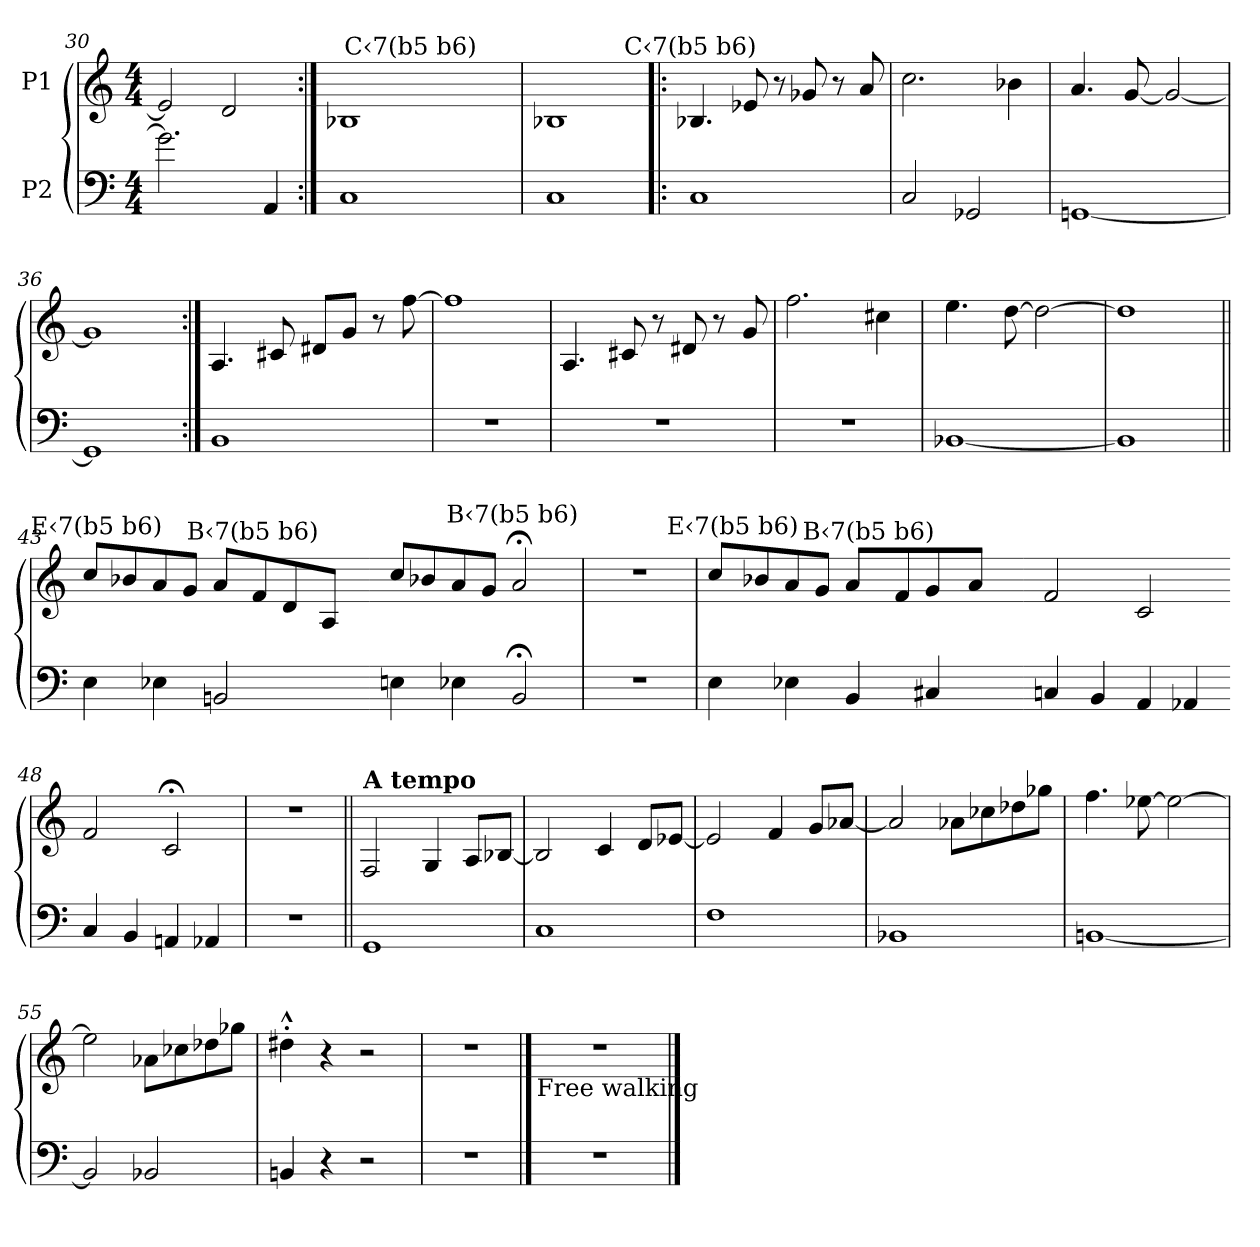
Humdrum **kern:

**kern	**kern
*part2	*part1
*staff2	*staff1
*I"P2	*I"P1
*clefF4	*clefG2
*ITrd7c12	*
*k[]	*k[]
*M4/4	*M4/4
=30	=30
2.Gi\]	2ei/]
.	2di/
4AAAi/	.
!!LO:LB:g=z
=31:|!	=31:|!
*	*^
1CCi	1B-Xi	4ryy
.	.	32ryy
.	.	64ryy
.	.	128ryy
.	.	256ryy
.	.	1024ryy
!	!	!LO:TX:a:cj:t=C‹7(b5 b6)
.	.	2ryy
.	.	8ryy
.	.	16ryy
.	.	512.ryy
*	*v	*v
=32	=32
1CCi	1B-Xi
=33!|:	=33!|:
!	!LO:TX:a:cj:t=C‹7(b5 b6)
1CCi	4.B-Xi/
.	8e-Xi/
.	8r
.	8g-Xi/
.	8r
.	8ai/
=34	=34
2CCi/	2.cci\
2GGG-Xi/	.
.	4b-Xi\
=35	=35
[<1GGGni	4.ai/
.	[<8gi/
.	2gi/_<
=36	=36
1GGGi]	1gi]
!!LO:PB:g=z
=37:|!	=37:|!
1BBBi	4.Ai/
.	8c#Xi/
.	8d#Xi/L
.	8gi/J
.	8r
.	[>8ffi\
=38	=38
1r	1ffi]
=39	=39
1r	4.Ai/
.	8c#Xi/
.	8r
.	8d#Xi/
.	8r
.	8gi/
=40	=40
1r	2.ffi\
.	4cc#Xi\
=41	=41
[<1BBB-Xi	4.eei\
.	[>8ddi\
.	2ddi\_>
=42	=42
1BBB-i]	1ddi]
!!LO:LB:g=z
=43||	=43||
!	!LO:TX:a:B:t=Ad lib.
*	*^
4EEi\	8cci/L	64...ryy
!	!	!LO:TX:a:cj:t=E‹7(b5 b6)
.	.	2ryy
.	8b-Xi/	.
4EE-Xi\	8ai/	.
.	8gi/J	.
2BBBni/	8ai/L	.
.	.	4ryy
!	!LO:TX:a:cj:t=B‹7(b5 b6)	!
.	8fi/	.
.	8di/	.
.	.	8ryy
.	8Ai/J	.
.	.	16ryy
.	.	32ryy
.	.	512ryy
=44-	=44-	=44-
!	!LO:TX:a:cj:t=E‹7(b5 b6)	!
*	*v	*v
4EEni\	8cci/L
.	8b-Xi/
4EE-Xi\	8ai/
.	8gi/J
!	!LO:TX:a:cj:t=B‹7(b5 b6)
2BBB;i/	2a;i/
=45	=45
1r	1r
!!LO:LB:g=z
=46	=46
*	*^
*	*	*^
4EEi\	8cci/L	32ryy	2ryy
.	.	64ryy	.
.	.	512.ryy	.
!	!	!LO:TX:a:cj:t=E‹7(b5 b6)	!
.	.	2ryy	.
.	8b-Xi/	.	.
4EE-Xi\	8ai/	.	.
.	8gi/J	.	.
4BBBi/	8ai/L	.	32ryy
.	.	.	128ryy
.	.	.	256ryy
.	.	.	1024ryy
!	!	!	!LO:TX:a:cj:t=B‹7(b5 b6)
.	.	.	4ryy
.	.	4ryy	.
.	8fi/	.	.
4CC#Xi/	8gi/	.	.
.	.	.	8ryy
.	.	8ryy	.
.	8ai/J	.	.
.	.	.	16ryy
.	.	16ryy	.
.	.	.	64ryy
.	.	128ryy	.
.	.	256ryy	.
.	.	.	512.ryy
.	.	1024ryy	.
*	*v	*v	*v
=47-	=47-
4CCni/	2fi/
4BBBi/	.
4AAAi/	2ci/
4AAA-Xi/	.
=48-	=48-
4CCi/	2fi/
4BBBi/	.
4AAAni/	2c;i/
4AAA-Xi/	.
=49	=49
1r	1r
!!LO:LB:g=z
=50||	=50||
!	!LO:TX:a:B:t=A tempo
1GGGi	2Fi/
.	4Gi/
.	8Ai/L
.	[<8B-Xi/J
=51	=51
1CCi	2B-i/]
.	4ci/
.	8di/L
.	[<8e-Xi/J
=52	=52
1FFi	2e-i/]
.	4fi/
.	8gi/L
.	[<8a-Xi/J
=53	=53
1BBB-Xi	2a-i/]
.	8a-Xi\L
.	8cc-Xi\
.	8dd-Xi\
.	8gg-Xi\J
!!LO:LB:g=z
=54	=54
[<1BBBni	4.ffi\
.	[>8ee-Xi\
.	2ee-i\_>
=55	=55
2BBBi/]	2ee-i\]
2BBB-Xi/	8a-Xi\L
.	8cc-Xi\
.	8dd-Xi\
.	8gg-Xi\J
=56	=56
4BBBni/	4dd#X'^^i\
4r	4r
2r	2r
=57	=57
1r	1r
==58	==58
!	!LO:TX:b:t=Free walking
1r	1r
==	==
*-	*-
